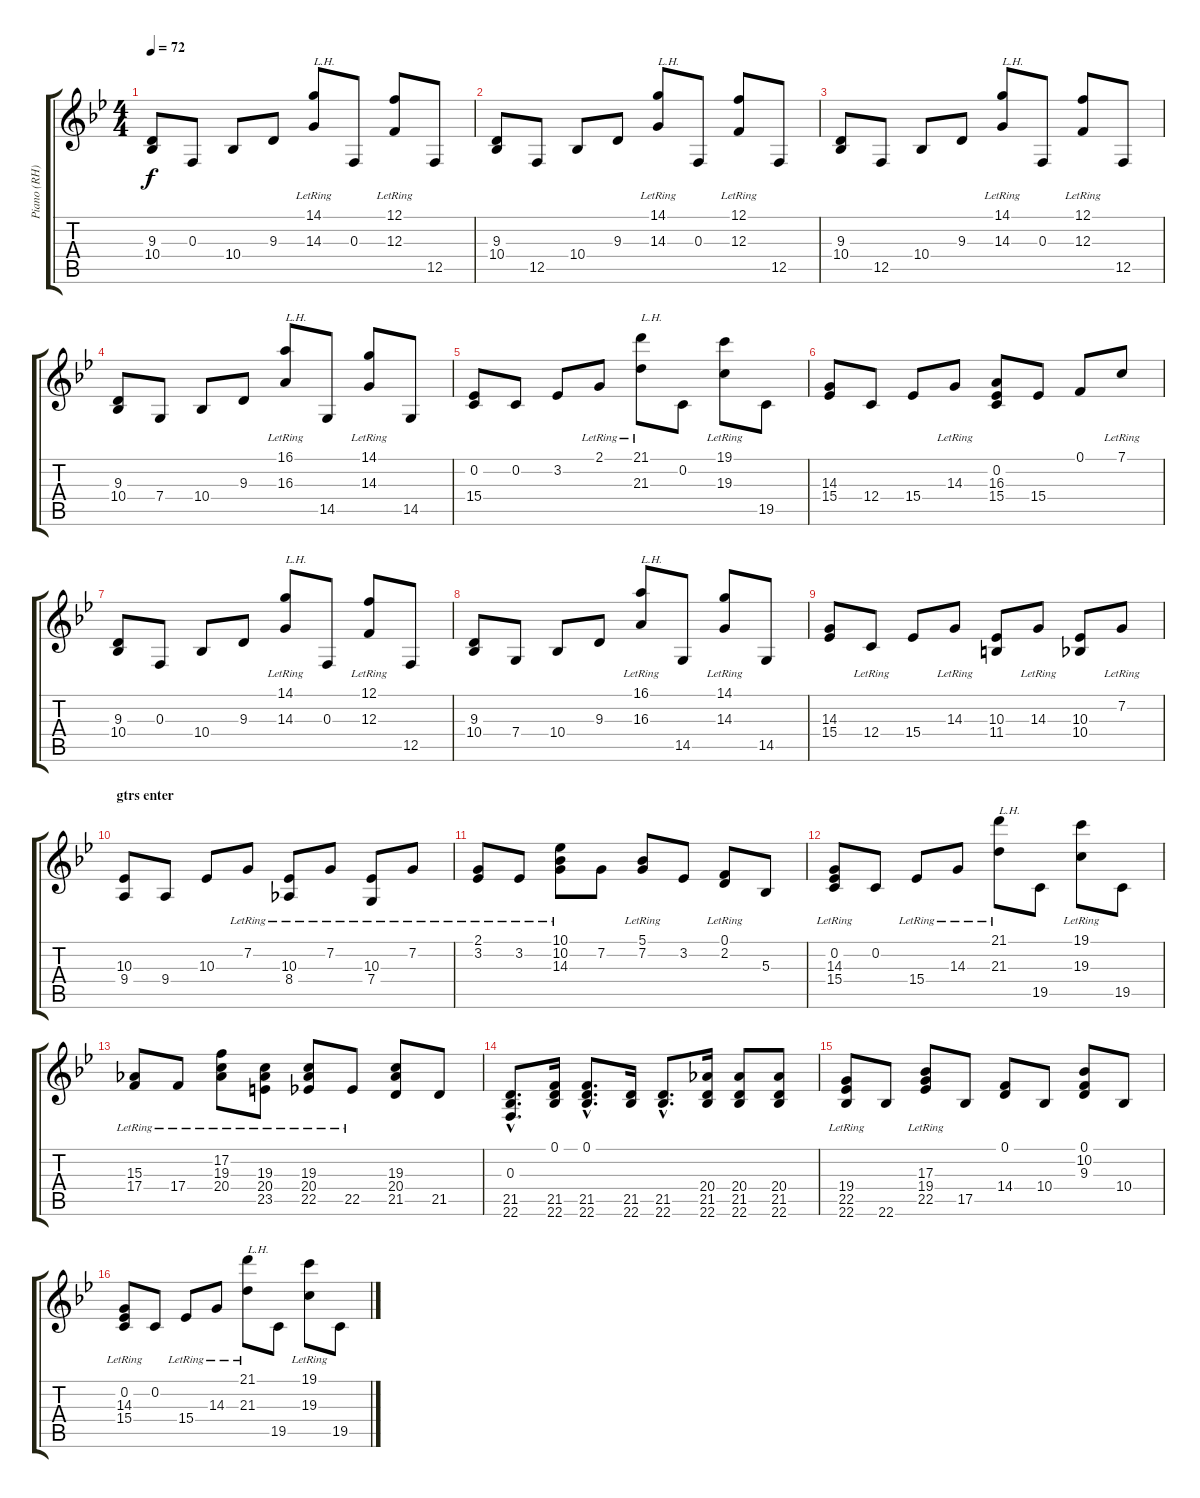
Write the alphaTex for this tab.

\track ("Piano (RH)" "Piano (RH)") {instrument brightacousticpiano}
\staff {score tabs}
\tuning (F4 C4 F3 C3 F2 C2) {hide}
\ts (4 4)
\tempo 72
\clef g2
\ks bb
(9.3 10.4).8{dy f} 0.3.8 10.4.8 9.3.8 (14.1{lr} 14.3).8{txt "L.H."} 0.3.8 (12.1{lr} 12.3).8 12.5.8 |
(9.3 10.4).8 12.5.8 10.4.8 9.3.8 (14.1{lr} 14.3).8{txt "L.H."} 0.3.8 (12.1{lr} 12.3).8 12.5.8 |
(9.3 10.4).8 12.5.8 10.4.8 9.3.8 (14.1{lr} 14.3).8{txt "L.H."} 0.3.8 (12.1{lr} 12.3).8 12.5.8 |
(9.3 10.4).8 7.4.8 10.4.8 9.3.8 (16.1{lr} 16.3).8{txt "L.H."} 14.5.8 (14.1{lr} 14.3).8 14.5.8 |
(0.2 15.4).8 0.2.8 3.2.8 2.1{lr}.8 (21.1{lr} 21.3).8{txt "L.H."} 0.2.8 (19.1{lr} 19.3).8 19.5.8 |
(14.3 15.4).8 12.4.8 15.4.8 14.3{lr}.8 (0.2 16.3 15.4).8 15.4.8 0.1.8 7.1{lr}.8 |
(9.3 10.4).8 0.3.8 10.4.8 9.3.8 (14.1{lr} 14.3).8{txt "L.H."} 0.3.8 (12.1{lr} 12.3).8 12.5.8 |
(9.3 10.4).8 7.4.8 10.4.8 9.3.8 (16.1{lr} 16.3).8{txt "L.H."} 14.5.8 (14.1{lr} 14.3).8 14.5.8 |
(14.3 15.4).8 12.4{lr}.8 15.4.8 14.3{lr}.8 (10.3 11.4).8 14.3{lr}.8 (10.3 10.4).8 7.2{lr}.8 |
\section ("" "gtrs enter")
(10.3 9.4).8 9.4.8 10.3.8 7.2{lr}.8 (10.3{lr} 8.4).8 7.2{lr}.8 (10.3{lr} 7.4).8 7.2{lr}.8 |
(2.1 3.2{lr}).8 3.2{lr}.8 (10.1{lr} 10.2{lr} 14.3).8 7.2.8 (5.1{lr} 7.2).8 3.2.8 (0.1 2.2{lr}).8 5.3.8 |
(0.2 14.3{lr} 15.4{lr}).8 0.2.8 15.4{lr}.8 14.3{lr}.8 (21.1{lr} 21.3).8{txt "L.H."} 19.5.8 (19.1{lr} 19.3).8 19.5.8 |
(15.3 17.4{lr}).8 17.4{lr}.8 (17.2 19.3{lr} 20.4{lr}).8 (19.3{lr} 20.4 23.5).8 (19.3{lr} 20.4 22.5{lr}).8 22.5{lr}.8 (19.3 20.4 21.5).8 21.5.8 |
(0.3{hac} 21.5{hac} 22.6{hac}).8{d} (0.1 21.5 22.6).16 (0.1{hac} 21.5{hac} 22.6{hac}).8{d} (21.5 22.6).16 (21.5{hac} 22.6{hac}).8{d} (20.4 21.5 22.6).16 (20.4 21.5 22.6).8 (20.4 21.5 22.6).8 |
(19.4 22.5{lr} 22.6).8 22.6.8 (17.3{lr} 19.4 22.5).8 17.5.8 (0.1 14.4).8 10.4.8 (0.1 10.2 9.3).8 10.4.8 |
(0.2 14.3{lr} 15.4{lr}).8 0.2.8 15.4{lr}.8 14.3{lr}.8 (21.1{lr} 21.3).8{txt "L.H."} 19.5.8 (19.1{lr} 19.3).8 19.5.8
